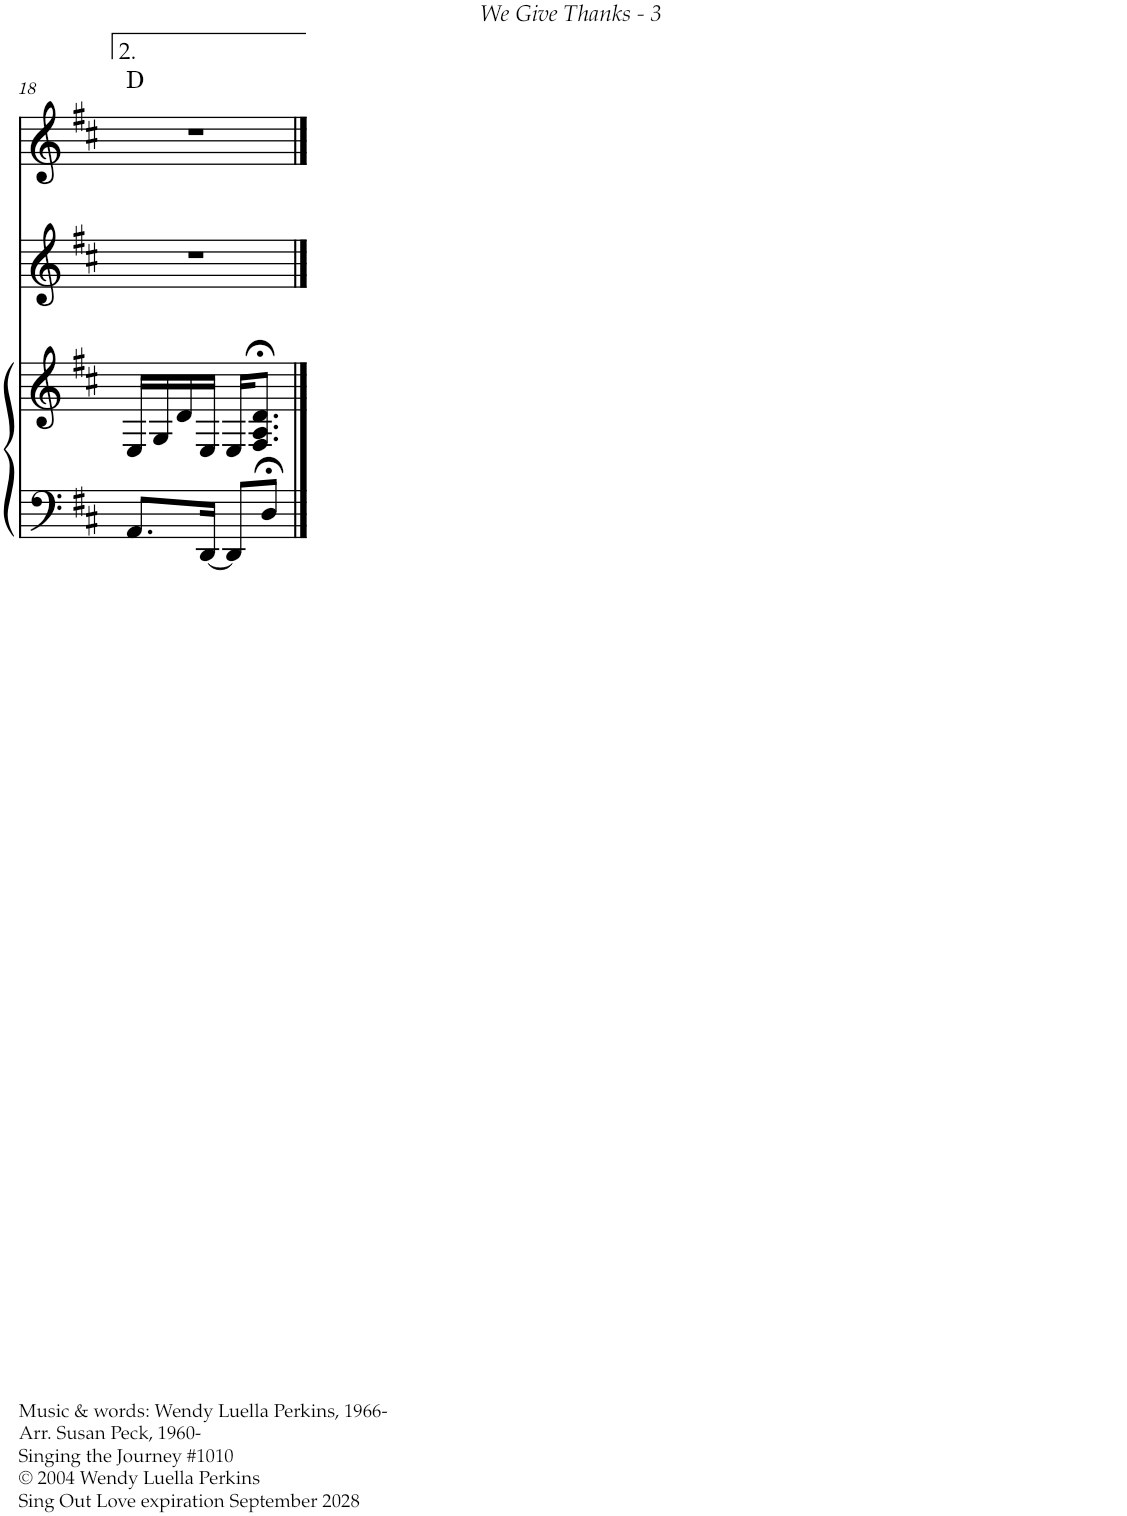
**kern	**kern	**kern	**kern	**harte
*part3	*part3	*part2	*part1	*part1
*staff4	*staff3	*staff2	*staff1	*
*I"Piano	*	*I"Voice 2	*I"Voice 1	*
*I'Pno	*	*	*	*
!!LO:PB:g=z
*clefF4	*clefG2	*clefG2	*clefG2	*
*k[f#c#]	*k[f#c#]	*k[f#c#]	*k[f#c#]	*
*M2/4	*M2/4	*M2/4	*M2/4	*
=18	=18	=18	=18	=18
8.AA/L	16E/LL	2r	2r	D:maj
.	16G/	.	.	.
.	16d/	.	.	.
[16DD/Jk	16E/JJ	.	.	.
8DD/L]	16E/KL	.	.	.
.	8.F#/;< 8.A/;< 8.d/;<J	.	.	.
8D;</J	.	.	.	.
==	==	==	==	==
*-	*-	*-	*-	*-
